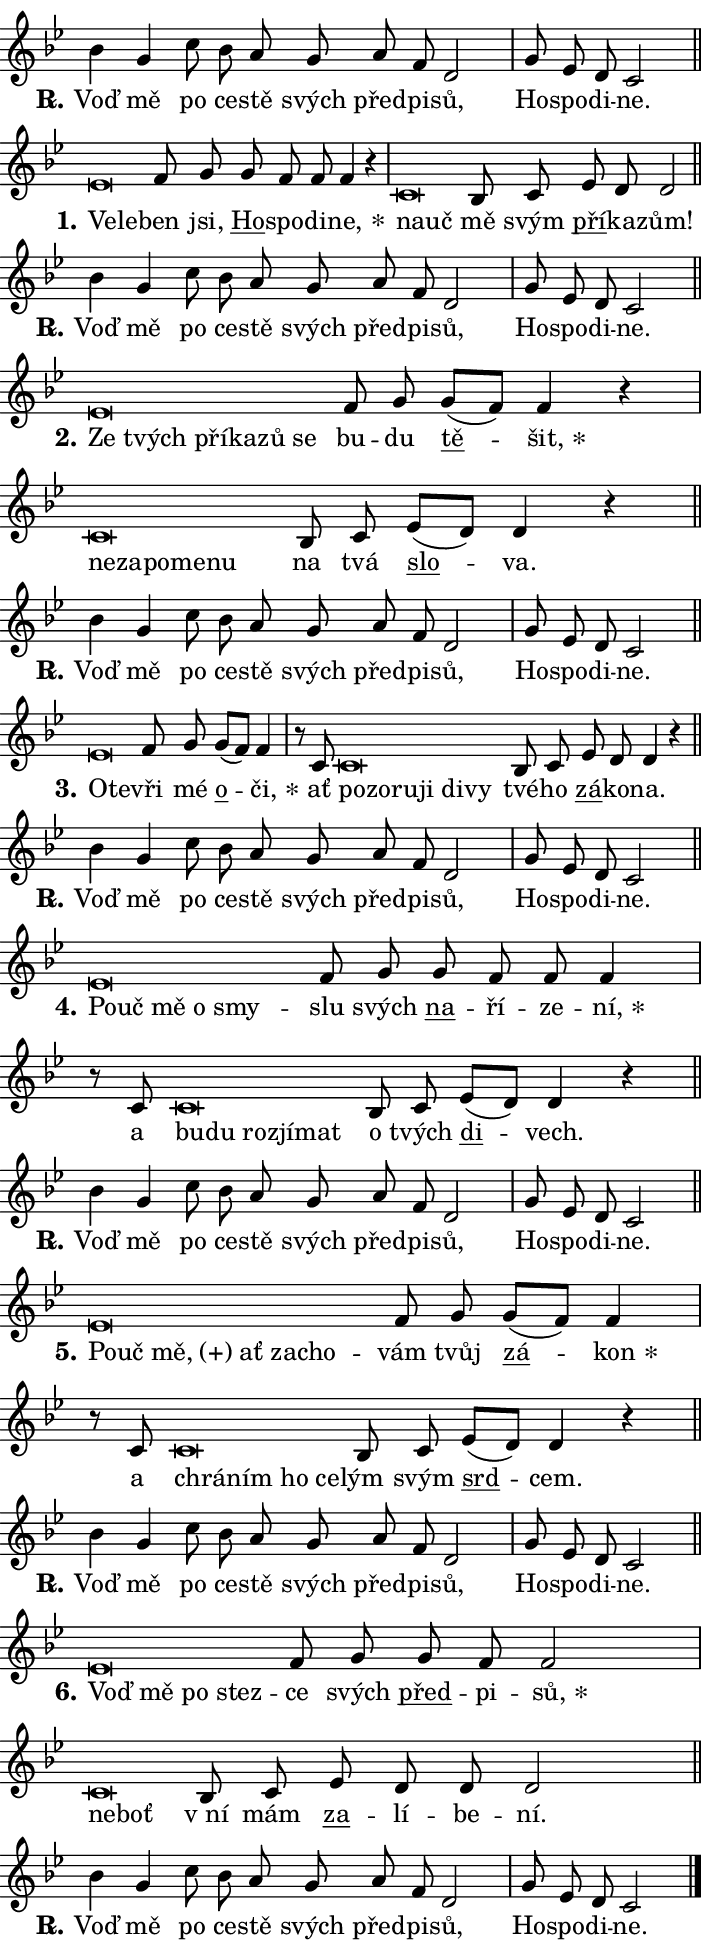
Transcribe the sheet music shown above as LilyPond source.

\version "2.24.0"
\header { tagline = "" }
\paper {
  indent = 0\cm
  top-margin = 0\cm
  right-margin = 0.13\cm % to fit lyric hyphens
  bottom-margin = 0\cm
  left-margin = 0\cm
  paper-width = 12\cm
  page-breaking = #ly:one-page-breaking
  system-system-spacing.basic-distance = #11
  score-system-spacing.basic-distance = #11
  ragged-last = ##f
}


%% Author: Thomas Morley
%% https://lists.gnu.org/archive/html/lilypond-user/2020-05/msg00002.html
#(define (line-position grob)
"Returns position of @var[grob} in current system:
   @code{'start}, if at first time-step
   @code{'end}, if at last time-step
   @code{'middle} otherwise
"
  (let* ((col (ly:item-get-column grob))
         (ln (ly:grob-object col 'left-neighbor))
         (rn (ly:grob-object col 'right-neighbor))
         (col-to-check-left (if (ly:grob? ln) ln col))
         (col-to-check-right (if (ly:grob? rn) rn col))
         (break-dir-left
           (and
             (ly:grob-property col-to-check-left 'non-musical #f)
             (ly:item-break-dir col-to-check-left)))
         (break-dir-right
           (and
             (ly:grob-property col-to-check-right 'non-musical #f)
             (ly:item-break-dir col-to-check-right))))
        (cond ((eqv? 1 break-dir-left) 'start)
              ((eqv? -1 break-dir-right) 'end)
              (else 'middle))))

#(define (tranparent-at-line-position vctor)
  (lambda (grob)
  "Relying on @code{line-position} select the relevant enry from @var{vctor}.
Used to determine transparency,"
    (case (line-position grob)
      ((end) (not (vector-ref vctor 0)))
      ((middle) (not (vector-ref vctor 1)))
      ((start) (not (vector-ref vctor 2))))))

noteHeadBreakVisibility =
#(define-music-function (break-visibility)(vector?)
"Makes @code{NoteHead}s transparent relying on @var{break-visibility}"
#{
  \override NoteHead.transparent =
    #(tranparent-at-line-position break-visibility)
#})

#(define delete-ledgers-for-transparent-note-heads
  (lambda (grob)
    "Reads whether a @code{NoteHead} is transparent.
If so this @code{NoteHead} is removed from @code{'note-heads} from
@var{grob}, which is supposed to be @code{LedgerLineSpanner}.
As a result ledgers are not printed for this @code{NoteHead}"
    (let* ((nhds-array (ly:grob-object grob 'note-heads))
           (nhds-list
             (if (ly:grob-array? nhds-array)
                 (ly:grob-array->list nhds-array)
                 '()))
           ;; Relies on the transparent-property being done before
           ;; Staff.LedgerLineSpanner.after-line-breaking is executed.
           ;; This is fragile ...
           (to-keep
             (remove
               (lambda (nhd)
                 (ly:grob-property nhd 'transparent #f))
               nhds-list)))
      ;; TODO find a better method to iterate over grob-arrays, similiar
      ;; to filter/remove etc for lists
      ;; For now rebuilt from scratch
      (set! (ly:grob-object grob 'note-heads)  '())
      (for-each
        (lambda (nhd)
          (ly:pointer-group-interface::add-grob grob 'note-heads nhd))
        to-keep))))

squashNotes = {
  \override NoteHead.X-extent = #'(-0.2 . 0.2)
  \override NoteHead.Y-extent = #'(-0.75 . 0)
  \override NoteHead.stencil =
    #(lambda (grob)
       (let ((pos (ly:grob-property grob 'staff-position)))
         (begin
           (if (< pos -7) (display "ERROR: Lower brevis then expected\n") (display ""))
           (if (<= pos -6) ly:text-interface::print ly:note-head::print))))
}
unSquashNotes = {
  \revert NoteHead.X-extent
  \revert NoteHead.Y-extent
  \revert NoteHead.stencil
}

hideNotes = \noteHeadBreakVisibility #begin-of-line-visible
unHideNotes = \noteHeadBreakVisibility #all-visible

% work-around for resetting accidentals
% https://lilypond.org/doc/v2.23/Documentation/notation/displaying-rhythms#unmetered-music
cadenzaMeasure = {
  \cadenzaOff
  \partial 1024 s1024
  \cadenzaOn
}

#(define-markup-command (accent layout props text) (markup?)
  "Underline accented syllable"
  (interpret-markup layout props
    #{\markup \override #'(offset . 4.3) \underline { #text }#}))

responsum = \markup \concat {
  "R" \hspace #-1.05 \path #0.1 #'((moveto 0 0.07) (lineto 0.9 0.8)) \hspace #0.05 "."
}

spaceSize = #0.6828661417322834 % exact space size for TeX Gyre Schola

\layout {
  \context {
    \Staff
    \remove "Time_signature_engraver"
    \override LedgerLineSpanner.after-line-breaking = #delete-ledgers-for-transparent-note-heads
  }
  \context {
    \Lyrics {
      \override LyricSpace.minimum-distance = \spaceSize
      \override LyricText.font-name = #"TeX Gyre Schola"
      \override LyricText.font-size = 1
      \override StanzaNumber.font-name = #"TeX Gyre Schola Bold"
      \override StanzaNumber.font-size = 1
    }
  }
  \context {
    \Score 
    \override NoteHead.text =
      #(lambda (grob) 
        (let ((pos (ly:grob-property grob 'staff-position)))
          #{\markup {
            \combine
              \halign #-0.55 \raise #(if (= pos -6) 0 0.5) \override #'(thickness . 2) \draw-line #'(3.2 . 0)
              \musicglyph "noteheads.sM1"
          }#}))
  }
}

% magnetic-lyrics.ily
%
%   written by
%     Jean Abou Samra <jean@abou-samra.fr>
%     Werner Lemberg <wl@gnu.org>
%
%   adapted by
%     Jiri Hon <jiri.hon@gmail.com>
%
% Version 2022-Apr-15

% https://www.mail-archive.com/lilypond-user@gnu.org/msg149350.html

#(define (Left_hyphen_pointer_engraver context)
   "Collect syllable-hyphen-syllable occurrences in lyrics and store
them in properties.  This engraver only looks to the left.  For
example, if the lyrics input is @code{foo -- bar}, it does the
following.

@itemize @bullet
@item
Set the @code{text} property of the @code{LyricHyphen} grob between
@q{foo} and @q{bar} to @code{foo}.

@item
Set the @code{left-hyphen} property of the @code{LyricText} grob with
text @q{foo} to the @code{LyricHyphen} grob between @q{foo} and
@q{bar}.
@end itemize

Use this auxiliary engraver in combination with the
@code{lyric-@/text::@/apply-@/magnetic-@/offset!} hook."
   (let ((hyphen #f)
         (text #f))
     (make-engraver
      (acknowledgers
       ((lyric-syllable-interface engraver grob source-engraver)
        (set! text grob)))
      (end-acknowledgers
       ((lyric-hyphen-interface engraver grob source-engraver)
        ;(when (not (grob::has-interface grob 'lyric-space-interface))
          (set! hyphen grob)));)
      ((stop-translation-timestep engraver)
       (when (and text hyphen)
         (ly:grob-set-object! text 'left-hyphen hyphen))
       (set! text #f)
       (set! hyphen #f)))))

#(define (lyric-text::apply-magnetic-offset! grob)
   "If the space between two syllables is less than the value in
property @code{LyricText@/.details@/.squash-threshold}, move the right
syllable to the left so that it gets concatenated with the left
syllable.

Use this function as a hook for
@code{LyricText@/.after-@/line-@/breaking} if the
@code{Left_@/hyphen_@/pointer_@/engraver} is active."
   (let ((hyphen (ly:grob-object grob 'left-hyphen #f)))
     (when hyphen
       (let ((left-text (ly:spanner-bound hyphen LEFT)))
         (when (grob::has-interface left-text 'lyric-syllable-interface)
           (let* ((common (ly:grob-common-refpoint grob left-text X))
                  (this-x-ext (ly:grob-extent grob common X))
                  (left-x-ext
                   (begin
                     ;; Trigger magnetism for left-text.
                     (ly:grob-property left-text 'after-line-breaking)
                     (ly:grob-extent left-text common X)))
                  ;; `delta` is the gap width between two syllables.
                  (delta (- (interval-start this-x-ext)
                            (interval-end left-x-ext)))
                  (details (ly:grob-property grob 'details))
                  (threshold (assoc-get 'squash-threshold details 0.2)))
             (when (< delta threshold)
               (let* (;; We have to manipulate the input text so that
                      ;; ligatures crossing syllable boundaries are not
                      ;; disabled.  For languages based on the Latin
                      ;; script this is essentially a beautification.
                      ;; However, for non-Western scripts it can be a
                      ;; necessity.
                      (lt (ly:grob-property left-text 'text))
                      (rt (ly:grob-property grob 'text))
                      (is-space (grob::has-interface hyphen 'lyric-space-interface))
                      (space (if is-space " " ""))
                      (extra-delta (if is-space spaceSize 0))
                      ;; Append new syllable.
                      (ltrt-space (if (and (string? lt) (string? rt))
                                (string-append lt space rt)
                                (make-concat-markup (list lt space rt))))
                      ;; Right-align `ltrt` to the right side.
                      (ltrt-space-markup (grob-interpret-markup
                               grob
                               (make-translate-markup
                                (cons (interval-length this-x-ext) 0)
                                (make-right-align-markup ltrt-space)))))
                 (begin
                   ;; Don't print `left-text`.
                   (ly:grob-set-property! left-text 'stencil #f)
                   ;; Set text and stencil (which holds all collected
                   ;; syllables so far) and shift it to the left.
                   (ly:grob-set-property! grob 'text ltrt-space)
                   (ly:grob-set-property! grob 'stencil ltrt-space-markup)
                   (ly:grob-translate-axis! grob (- (- delta extra-delta)) X))))))))))


#(define (lyric-hyphen::displace-bounds-first grob)
   ;; Make very sure this callback isn't triggered too early.
   (let ((left (ly:spanner-bound grob LEFT))
         (right (ly:spanner-bound grob RIGHT)))
     (ly:grob-property left 'after-line-breaking)
     (ly:grob-property right 'after-line-breaking)
     (ly:lyric-hyphen::print grob)))

squashThreshold = #0.4

\layout {
  \context {
    \Lyrics
    \consists #Left_hyphen_pointer_engraver
    \override LyricText.after-line-breaking =
      #lyric-text::apply-magnetic-offset!
    \override LyricHyphen.stencil = #lyric-hyphen::displace-bounds-first
    \override LyricText.details.squash-threshold = \squashThreshold
    \override LyricHyphen.minimum-distance = 0
    \override LyricHyphen.minimum-length = \squashThreshold
  }
}

squashText = \override LyricText.details.squash-threshold = 9999
unSquashText = \override LyricText.details.squash-threshold = \squashThreshold

leftText = \override LyricText.self-alignment-X = #LEFT
unLeftText = \revert LyricText.self-alignment-X

starOffset = #(lambda (grob) 
                (let ((x_offset (ly:self-alignment-interface::aligned-on-x-parent grob)))
                  (if (= x_offset 0) 0 (+ x_offset 1.2))))

star = #(define-music-function (syllable)(string?)
"Append star separator at the end of a syllable"
#{
  \once \override LyricText.X-offset = #starOffset
  \lyricmode { \markup {
    #syllable
    \override #'((font-name . "TeX Gyre Schola Bold")) \hspace #0.2 \lower #0.65 \larger "*"
  } }
#})

starAccent = #(define-music-function (syllable)(string?)
"Append star separator at the end of a syllable and make accent"
#{
  \once \override LyricText.X-offset = #starOffset
  \lyricmode { \markup {
    \accent #syllable
    \override #'((font-name . "TeX Gyre Schola Bold")) \hspace #0.2 \lower #0.65 \larger "*"
  } }
#})

breath = #(define-music-function (syllable)(string?)
"Append breathing indicator at the end of a syllable"
#{
  \lyricmode { \markup { #syllable "+" } }
#})

optionalBreath = #(define-music-function (syllable)(string?)
"Append optional breathing indicator at the end of a syllable"
#{
  \lyricmode { \markup { #syllable "(+)" } }
#})


\score {
    <<
        \new Voice = "melody" { \cadenzaOn \key bes \major \relative { bes'4 g c8 bes a \bar "" g a f d2 \cadenzaMeasure \bar "|" g8 es d c2 \cadenzaMeasure \bar "||" \break } }
        \new Lyrics \lyricsto "melody" { \lyricmode { \set stanza = \responsum
Voď mě po ce -- stě svých před -- pi -- sů, Ho -- spo -- di -- ne. } }
    >>
    \layout {}
}

\score {
    <<
        \new Voice = "melody" { \cadenzaOn \key bes \major \relative { \squashNotes es'\breve*1/16 \hideNotes \breve*1/16 \bar "" \unHideNotes \unSquashNotes f8 g \bar "" g f f f4 r \cadenzaMeasure \bar "|" \squashNotes c\breve*1/16 \hideNotes \breve*1/16 \bar "" \unHideNotes \unSquashNotes bes8 c \bar "" es d d2 \cadenzaMeasure \bar "||" \break } }
        \new Lyrics \lyricsto "melody" { \lyricmode { \set stanza = "1."
\leftText Ve -- \squashText le -- \unLeftText \unSquashText ben jsi, \markup \accent Ho -- spo -- di -- \star ne, \leftText na -- \squashText uč \unLeftText \unSquashText mě svým \markup \accent pří -- ka -- zům! } }
    >>
    \layout {}
}

\score {
    <<
        \new Voice = "melody" { \cadenzaOn \key bes \major \relative { bes'4 g c8 bes a \bar "" g a f d2 \cadenzaMeasure \bar "|" g8 es d c2 \cadenzaMeasure \bar "||" \break } }
        \new Lyrics \lyricsto "melody" { \lyricmode { \set stanza = \responsum
Voď mě po ce -- stě svých před -- pi -- sů, Ho -- spo -- di -- ne. } }
    >>
    \layout {}
}

\score {
    <<
        \new Voice = "melody" { \cadenzaOn \key bes \major \relative { \squashNotes es'\breve*1/16 \hideNotes \breve*1/16 \bar "" \breve*1/16 \bar "" \breve*1/16 \bar "" \breve*1/16 \breve*1/16 \bar "" \unHideNotes \unSquashNotes f8 g \bar "" g[( f)] f4 r \cadenzaMeasure \bar "|" \squashNotes c\breve*1/16 \hideNotes \breve*1/16 \bar "" \breve*1/16 \bar "" \breve*1/16 \breve*1/16 \bar "" \unHideNotes \unSquashNotes bes8 c \bar "" es[( d)] d4 r \cadenzaMeasure \bar "||" \break } }
        \new Lyrics \lyricsto "melody" { \lyricmode { \set stanza = "2."
\leftText Ze \squashText tvých pří -- ka -- zů se \unLeftText \unSquashText bu -- du \markup \accent tě -- \star šit, \leftText ne -- \squashText za -- po -- me -- nu \unLeftText \unSquashText na tvá \markup \accent slo -- va. } }
    >>
    \layout {}
}

\score {
    <<
        \new Voice = "melody" { \cadenzaOn \key bes \major \relative { bes'4 g c8 bes a \bar "" g a f d2 \cadenzaMeasure \bar "|" g8 es d c2 \cadenzaMeasure \bar "||" \break } }
        \new Lyrics \lyricsto "melody" { \lyricmode { \set stanza = \responsum
Voď mě po ce -- stě svých před -- pi -- sů, Ho -- spo -- di -- ne. } }
    >>
    \layout {}
}

\score {
    <<
        \new Voice = "melody" { \cadenzaOn \key bes \major \relative { \squashNotes es'\breve*1/16 \hideNotes \breve*1/16 \bar "" \unHideNotes \unSquashNotes f8 g \bar "" g[( f)] f4 \cadenzaMeasure \bar "|" r8 c8 \squashNotes c\breve*1/16 \hideNotes \breve*1/16 \bar "" \breve*1/16 \bar "" \breve*1/16 \bar "" \breve*1/16 \breve*1/16 \bar "" \unHideNotes \unSquashNotes bes8 c \bar "" es d d4 r \cadenzaMeasure \bar "||" \break } }
        \new Lyrics \lyricsto "melody" { \lyricmode { \set stanza = "3."
\leftText O -- \squashText te -- \unLeftText \unSquashText vři mé \markup \accent o -- \star či, ať \leftText po -- \squashText zo -- ru -- ji di -- vy \unLeftText \unSquashText tvé -- ho \markup \accent zá -- ko -- na. } }
    >>
    \layout {}
}

\score {
    <<
        \new Voice = "melody" { \cadenzaOn \key bes \major \relative { bes'4 g c8 bes a \bar "" g a f d2 \cadenzaMeasure \bar "|" g8 es d c2 \cadenzaMeasure \bar "||" \break } }
        \new Lyrics \lyricsto "melody" { \lyricmode { \set stanza = \responsum
Voď mě po ce -- stě svých před -- pi -- sů, Ho -- spo -- di -- ne. } }
    >>
    \layout {}
}

\score {
    <<
        \new Voice = "melody" { \cadenzaOn \key bes \major \relative { \squashNotes es'\breve*1/16 \hideNotes \breve*1/16 \bar "" \breve*1/16 \bar "" \breve*1/16 \breve*1/16 \bar "" \unHideNotes \unSquashNotes f8 g \bar "" g f f f4 \cadenzaMeasure \bar "|" r8 c8 \squashNotes c\breve*1/16 \hideNotes \breve*1/16 \bar "" \breve*1/16 \bar "" \breve*1/16 \breve*1/16 \bar "" \unHideNotes \unSquashNotes bes8 c \bar "" es[( d)] d4 r \cadenzaMeasure \bar "||" \break } }
        \new Lyrics \lyricsto "melody" { \lyricmode { \set stanza = "4."
\leftText Po -- \squashText uč mě o smy -- \unLeftText \unSquashText slu svých \markup \accent na -- ří -- ze -- \star ní, a \leftText bu -- \squashText du roz -- jí -- mat \unLeftText \unSquashText o tvých \markup \accent di -- vech. } }
    >>
    \layout {}
}

\score {
    <<
        \new Voice = "melody" { \cadenzaOn \key bes \major \relative { bes'4 g c8 bes a \bar "" g a f d2 \cadenzaMeasure \bar "|" g8 es d c2 \cadenzaMeasure \bar "||" \break } }
        \new Lyrics \lyricsto "melody" { \lyricmode { \set stanza = \responsum
Voď mě po ce -- stě svých před -- pi -- sů, Ho -- spo -- di -- ne. } }
    >>
    \layout {}
}

\score {
    <<
        \new Voice = "melody" { \cadenzaOn \key bes \major \relative { \squashNotes es'\breve*1/16 \hideNotes \breve*1/16 \bar "" \breve*1/16 \bar "" \breve*1/16 \bar "" \breve*1/16 \breve*1/16 \bar "" \unHideNotes \unSquashNotes f8 g \bar "" g[( f)] f4 \cadenzaMeasure \bar "|" r8 c8 \squashNotes c\breve*1/16 \hideNotes \breve*1/16 \bar "" \breve*1/16 \breve*1/16 \bar "" \unHideNotes \unSquashNotes bes8 c \bar "" es[( d)] d4 r \cadenzaMeasure \bar "||" \break } }
        \new Lyrics \lyricsto "melody" { \lyricmode { \set stanza = "5."
\leftText Po -- \squashText uč \optionalBreath mě, ať za -- cho -- \unLeftText \unSquashText vám tvůj \markup \accent zá -- \star kon a \leftText chrá -- \squashText ním ho ce -- \unLeftText \unSquashText lým svým \markup \accent srd -- cem. } }
    >>
    \layout {}
}

\score {
    <<
        \new Voice = "melody" { \cadenzaOn \key bes \major \relative { bes'4 g c8 bes a \bar "" g a f d2 \cadenzaMeasure \bar "|" g8 es d c2 \cadenzaMeasure \bar "||" \break } }
        \new Lyrics \lyricsto "melody" { \lyricmode { \set stanza = \responsum
Voď mě po ce -- stě svých před -- pi -- sů, Ho -- spo -- di -- ne. } }
    >>
    \layout {}
}

\score {
    <<
        \new Voice = "melody" { \cadenzaOn \key bes \major \relative { \squashNotes es'\breve*1/16 \hideNotes \breve*1/16 \bar "" \breve*1/16 \breve*1/16 \bar "" \unHideNotes \unSquashNotes f8 g \bar "" g f f2 \cadenzaMeasure \bar "|" \squashNotes c\breve*1/16 \hideNotes \breve*1/16 \bar "" \unHideNotes \unSquashNotes bes8 c \bar "" es d d d2 \cadenzaMeasure \bar "||" \break } }
        \new Lyrics \lyricsto "melody" { \lyricmode { \set stanza = "6."
\leftText Voď \squashText mě po stez -- \unLeftText \unSquashText ce svých \markup \accent před -- pi -- \star sů, \leftText ne -- \squashText boť \unLeftText \unSquashText "v ní" mám \markup \accent za -- lí -- be -- ní. } }
    >>
    \layout {}
}

\score {
    <<
        \new Voice = "melody" { \cadenzaOn \key bes \major \relative { bes'4 g c8 bes a \bar "" g a f d2 \cadenzaMeasure \bar "|" g8 es d c2 \cadenzaMeasure \bar "||" \break } \bar "|." }
        \new Lyrics \lyricsto "melody" { \lyricmode { \set stanza = \responsum
Voď mě po ce -- stě svých před -- pi -- sů, Ho -- spo -- di -- ne. } }
    >>
    \layout {}
}
